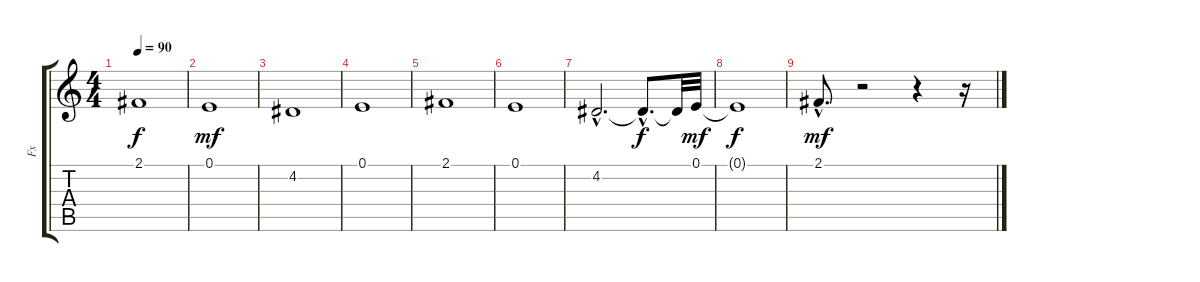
\track ("Fx" "Fx") {instrument fx7echoes}
\staff {score tabs}
\tuning (E4 B3 G3 D3 A2 E2) {hide}
\ts (4 4)
\tempo 90
\clef g2
\ks c
2.1{t}.1{dy f} |
0.1.1{dy mf} |
4.2.1 |
0.1.1 |
2.1.1 |
0.1.1 |
4.2{hac}.2{d} 4.2{hac t}.8{d dy f} 4.2{t}.32 0.1.32{dy mf} |
0.1{t}.1{dy f} |
2.1{hac}.8{d dy mf} r.2 r.4 r.16
